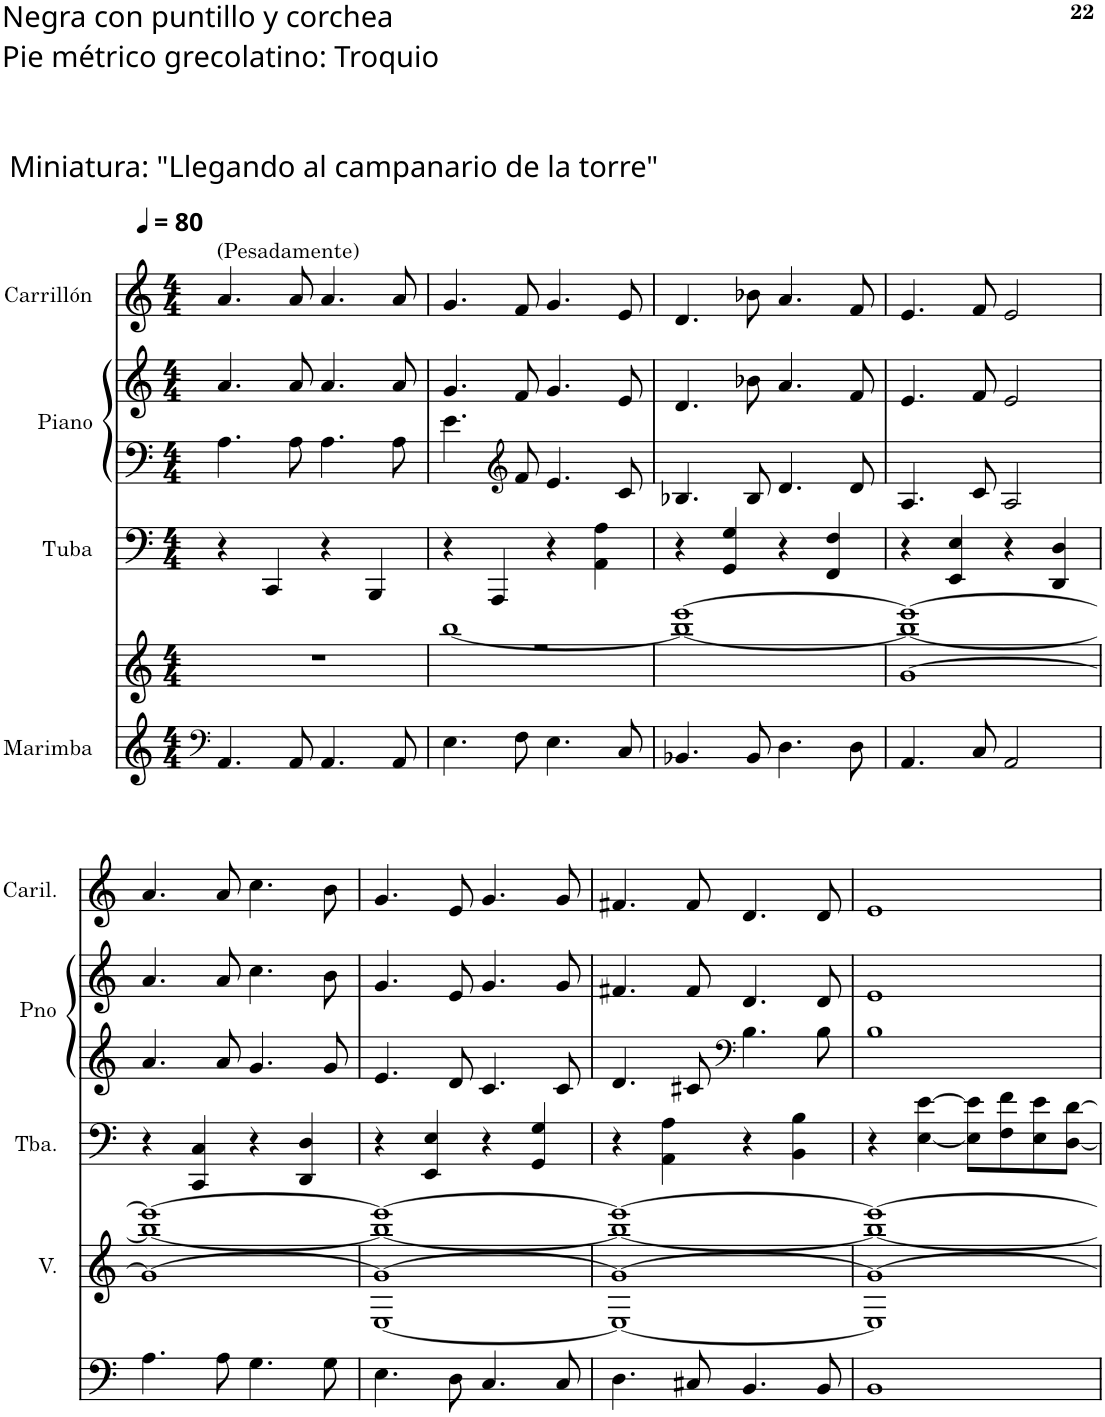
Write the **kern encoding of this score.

**kern	**kern	**kern	**kern	**kern	**kern
*part5	*part4	*part3	*part2	*part2	*part1
*staff6	*staff5	*staff4	*staff3	*staff2	*staff1
*I"Marimba	*I"Mujeres	*I"Tuba	*I"Piano	*	*I"Carrillón
*I'Mar	*	*I'Tba.	*I'Pno	*	*I'Caril.
*clefF4	*clefG2	*clefF4	*clefF4	*clefG2	*clefG2
*k[]	*k[]	*k[]	*k[]	*k[]	*k[]
*M4/4	*M4/4	*M4/4	*M4/4	*M4/4	*M4/4
*MM80	*MM80	*MM80	*MM80	*MM80	*MM80
=1	=1	=1	=1	=1	=1
!	!	!	!	!	!LO:TX:a:t=(Pesadamente)
4.AA/	1r	4r	4.A\	4.a/	4.a/
.	.	4CC/	.	.	.
8AA/	.	.	8A\	8a/	8a/
4.AA/	.	4r	4.A\	4.a/	4.a/
.	.	4BBB/	.	.	.
8AA/	.	.	8A\	8a/	8a/
=2	=2	=2	=2	=2	=2
*	*^	*	*	*	*
4.E\	1r	[1bb	4r	4.e\	4.g/	4.g/
.	.	.	4AAA/	.	.	.
*	*	*	*	*clefG2	*	*
8F\	.	.	.	8f/	8f/	8f/
4.E\	.	.	4r	4.e/	4.g/	4.g/
.	.	.	4AA\ 4A\	.	.	.
8C/	.	.	.	8c/	8e/	8e/
=3	=3	=3	=3	=3	=3	=3
4.BB-X/	[1eee	1bb_	4r	4.B-X/	4.d/	4.d/
.	.	.	4GG/ 4G/	.	.	.
8BB-/	.	.	.	8B-/	8b-X\	8b-X\
4.D\	.	.	4r	4.d/	4.a/	4.a/
.	.	.	4FF/ 4F/	.	.	.
8D\	.	.	.	8d/	8f/	8f/
=4	=4	=4	=4	=4	=4	=4
*	*	*^	*	*	*	*
4.AA/	1eee_	1bb_	[1g	4r	4.A/	4.e/	4.e/
.	.	.	.	4EE/ 4E/	.	.	.
8C/	.	.	.	.	8c/	8f/	8f/
2AA/	.	.	.	4r	2A/	2e/	2e/
.	.	.	.	4DD/ 4D/	.	.	.
!!LO:LB:g=z
=5	=5	=5	=5	=5	=5	=5	=5
4.A\	1eee_	1bb_	1g_	4r	4.a/	4.a/	4.a/
.	.	.	.	4CC/ 4C/	.	.	.
8A\	.	.	.	.	8a/	8a/	8a/
4.G\	.	.	.	4r	4.g/	4.cc\	4.cc\
.	.	.	.	4DD/ 4D/	.	.	.
8G\	.	.	.	.	8g/	8b\	8b\
=6	=6	=6	=6	=6	=6	=6	=6
*	*	*	*^	*	*	*	*
4.E\	1eee_	1bb_	1g_	[1E	4r	4.e/	4.g/	4.g/
.	.	.	.	.	4EE/ 4E/	.	.	.
8D\	.	.	.	.	.	8d/	8e/	8e/
4.C/	.	.	.	.	4r	4.c/	4.g/	4.g/
.	.	.	.	.	4GG/ 4G/	.	.	.
8C/	.	.	.	.	.	8c/	8g/	8g/
=7	=7	=7	=7	=7	=7	=7	=7	=7
4.D\	1eee_	1bb_	1g_	1E_	4r	4.d/	4.f#X/	4.f#X/
.	.	.	.	.	4AA\ 4A\	.	.	.
8C#X/	.	.	.	.	.	8c#X/	8f#/	8f#/
*	*	*	*	*	*	*clefF4	*	*
4.BB/	.	.	.	.	4r	4.B\	4.d/	4.d/
.	.	.	.	.	4BB\ 4B\	.	.	.
8BB/	.	.	.	.	.	8B\	8d/	8d/
=8	=8	=8	=8	=8	=8	=8	=8	=8
1BB	1eee_	1bb_	1g_	1E]	4r	1B	1e	1e
.	.	.	.	.	[4E\ [4e\	.	.	.
.	.	.	.	.	8E\] 8e\]L	.	.	.
.	.	.	.	.	8F\ 8f\	.	.	.
.	.	.	.	.	8E\ 8e\	.	.	.
.	.	.	.	.	[8D\ [8d\J	.	.	.
*	*v	*v	*v	*v	*	*	*	*
=	=	=	=	=	=
*-	*-	*-	*-	*-	*-
